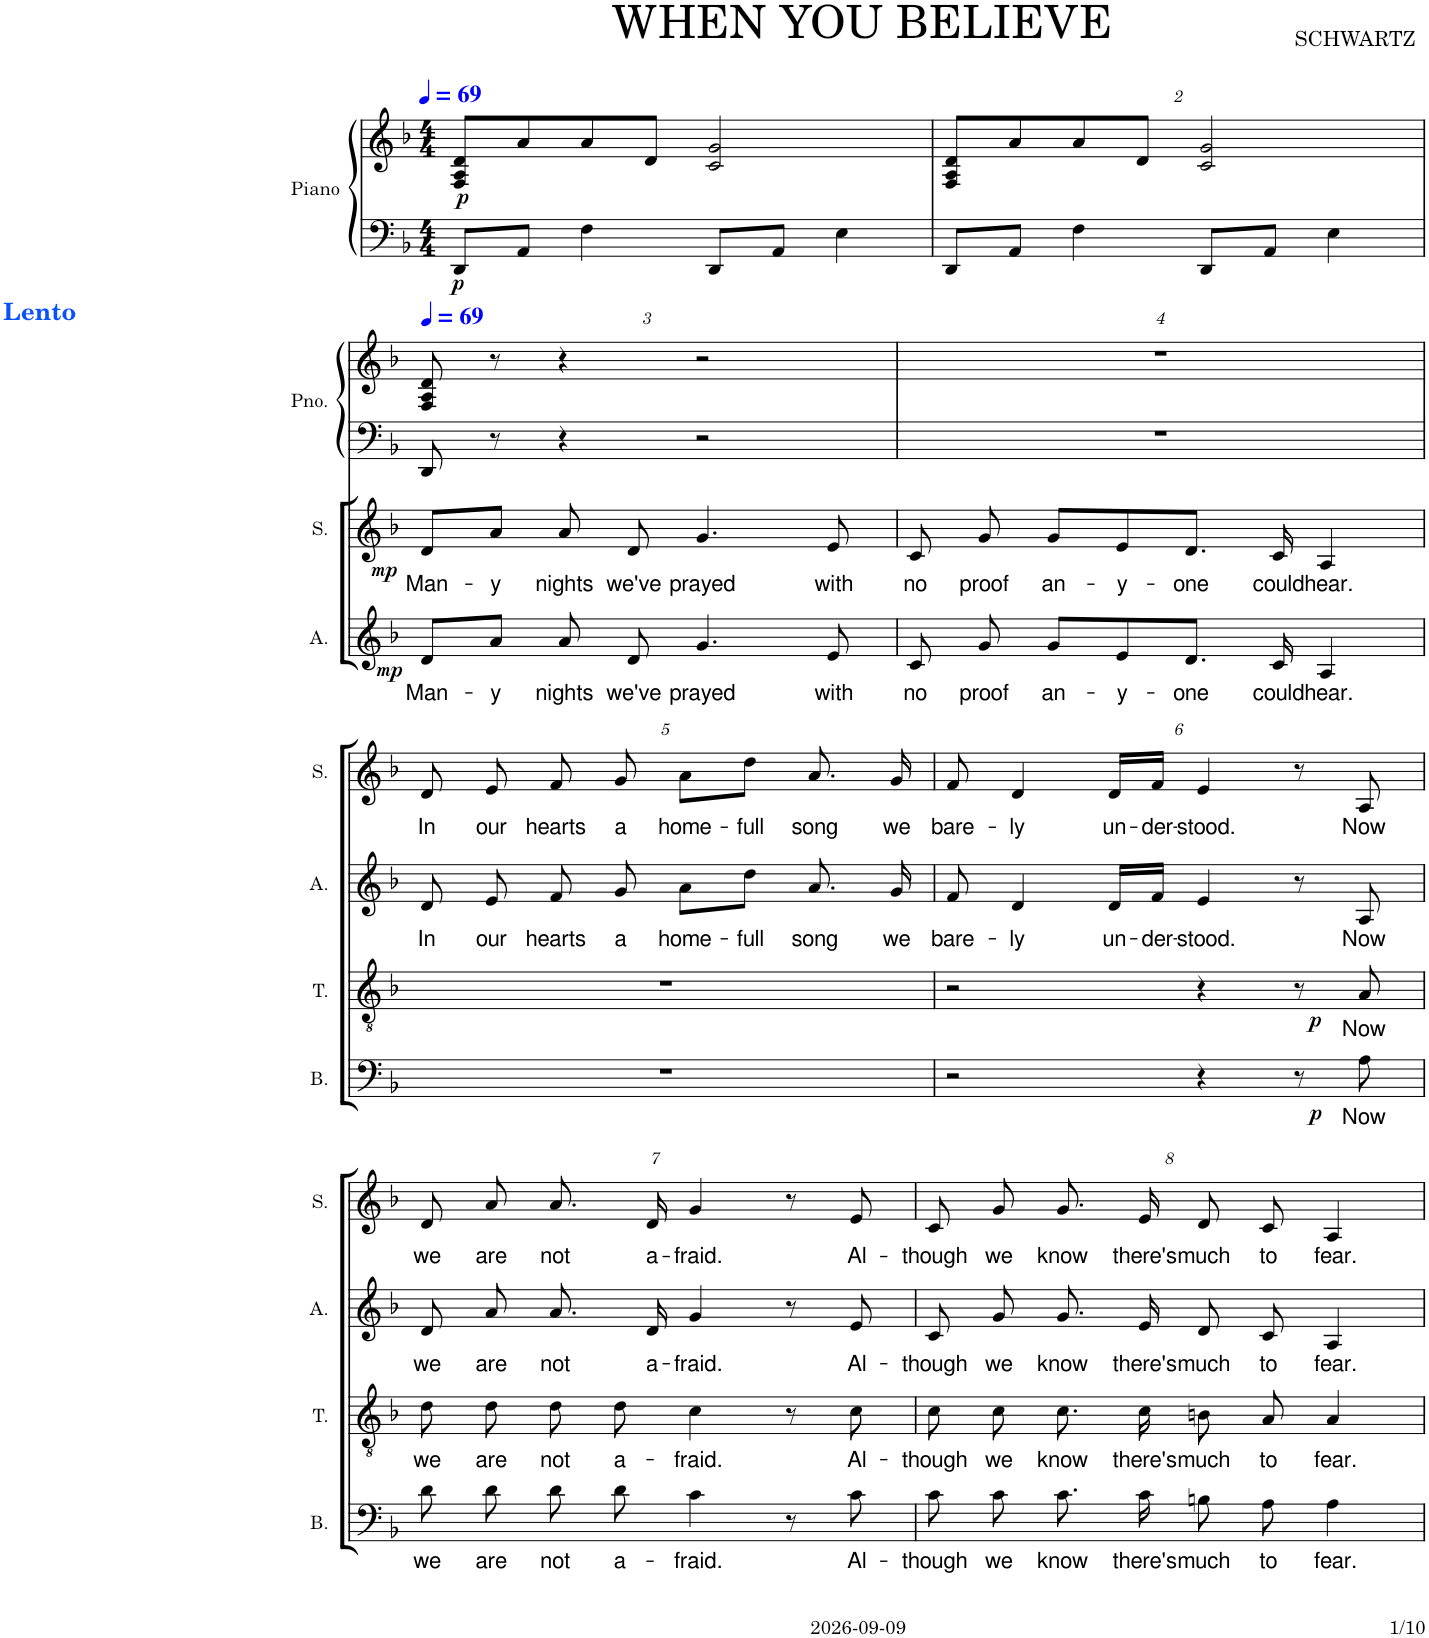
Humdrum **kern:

**kern	**text	**dynam	**kern	**text	**dynam	**kern	**text	**dynam	**kern	**text	**dynam	**kern	**kern	**dynam
*part5	*part5	*part5	*part4	*part4	*part4	*part3	*part3	*part3	*part2	*part2	*part2	*part1	*part1	*part1
*staff6	*staff6	*staff6	*staff5	*staff5	*staff5	*staff4	*staff4	*staff4	*staff3	*staff3	*staff3	*staff2	*staff1	*staff1/2
*I"Bass	*	*	*I"Tenor	*	*	*I"Alto	*	*	*I"Soprano	*	*	*I"Piano	*	*
*I'B.	*	*	*I'T.	*	*	*I'A.	*	*	*I'S.	*	*	*I'Pno.	*	*
*stria5	*	*	*stria5	*	*	*stria5	*	*	*stria5	*	*	*	*	*
*clefF4	*	*	*clefGv2	*	*	*clefG2	*	*	*clefG2	*	*	*clefF4	*clefG2	*
*k[b-]	*	*	*k[b-]	*	*	*k[b-]	*	*	*k[b-]	*	*	*k[b-]	*k[b-]	*
*M4/4	*	*	*M4/4	*	*	*M4/4	*	*	*M4/4	*	*	*M4/4	*M4/4	*
*MM69	*	*	*MM69	*	*	*MM69	*	*	*MM69	*	*	*MM69	*MM69	*
=1	=1	=1	=1	=1	=1	=1	=1	=1	=1	=1	=1	=1	=1	=1
!	!	!	!	!	!	!	!	!	!	!	!	!	!	!LO:DY:a=2
!	!	!	!	!	!	!	!	!	!	!	!	!	!	!LO:DY:n=1:b=2
1r	.	.	1r	.	.	1r	.	.	1r	.	.	8DD/L	8F/ 8A/ 8d/L	p p
.	.	.	.	.	.	.	.	.	.	.	.	8AA/J	8a/	.
.	.	.	.	.	.	.	.	.	.	.	.	4F\	8a/	.
.	.	.	.	.	.	.	.	.	.	.	.	.	8d/J	.
.	.	.	.	.	.	.	.	.	.	.	.	8DD/L	2c/ 2g/	.
.	.	.	.	.	.	.	.	.	.	.	.	8AA/J	.	.
.	.	.	.	.	.	.	.	.	.	.	.	4E\	.	.
=2	=2	=2	=2	=2	=2	=2	=2	=2	=2	=2	=2	=2	=2	=2
1r	.	.	1r	.	.	1r	.	.	1r	.	.	8DD/L	8F/ 8A/ 8d/L	.
.	.	.	.	.	.	.	.	.	.	.	.	8AA/J	8a/	.
.	.	.	.	.	.	.	.	.	.	.	.	4F\	8a/	.
.	.	.	.	.	.	.	.	.	.	.	.	.	8d/J	.
.	.	.	.	.	.	.	.	.	.	.	.	8DD/L	2c/ 2g/	.
.	.	.	.	.	.	.	.	.	.	.	.	8AA/J	.	.
.	.	.	.	.	.	.	.	.	.	.	.	4E\	.	.
!!LO:LB:g=z
=3	=3	=3	=3	=3	=3	=3	=3	=3	=3	=3	=3	=3	=3	=3
*	*	*	*	*	*	*	*	*	*	*	*	*	*MM69	*
!	!	!	!	!	!	!	!	!	!	!	!	!	!LO:TX:a:B:color=#0055FF:t=Lento	!
!	!	!	!	!	!	!	!LO:LY:b	!LO:DY:b	!	!LO:LY:b	!LO:DY:b	!	!	!
1r	.	.	1r	.	.	8d/L	Man-	mp	8d/L	Man-	mp	8DD/	8F/ 8A/ 8d/	.
!	!	!	!	!	!	!	!LO:LY:b	!	!	!LO:LY:b	!	!	!	!
.	.	.	.	.	.	8a/J	-y	.	8a/J	-y	.	8r	8r	.
!	!	!	!	!	!	!	!LO:LY:b	!	!	!LO:LY:b	!	!	!	!
.	.	.	.	.	.	8a/	nights	.	8a/	nights	.	4r	4r	.
!	!	!	!	!	!	!	!LO:LY:b	!	!	!LO:LY:b	!	!	!	!
.	.	.	.	.	.	8d/	we've	.	8d/	we've	.	.	.	.
!	!	!	!	!	!	!	!LO:LY:b	!	!	!LO:LY:b	!	!	!	!
.	.	.	.	.	.	4.g/	prayed	.	4.g/	prayed	.	2r	2r	.
!	!	!	!	!	!	!	!LO:LY:b	!	!	!LO:LY:b	!	!	!	!
.	.	.	.	.	.	8e/	with	.	8e/	with	.	.	.	.
=4	=4	=4	=4	=4	=4	=4	=4	=4	=4	=4	=4	=4	=4	=4
!	!	!	!	!	!	!	!LO:LY:b	!	!	!LO:LY:b	!	!	!	!
1r	.	.	1r	.	.	8c/	no	.	8c/	no	.	1r	1r	.
!	!	!	!	!	!	!	!LO:LY:b	!	!	!LO:LY:b	!	!	!	!
.	.	.	.	.	.	8g/	proof	.	8g/	proof	.	.	.	.
!	!	!	!	!	!	!	!LO:LY:b	!	!	!LO:LY:b	!	!	!	!
.	.	.	.	.	.	8g/L	an-	.	8g/L	an-	.	.	.	.
!	!	!	!	!	!	!	!LO:LY:b	!	!	!LO:LY:b	!	!	!	!
.	.	.	.	.	.	8e/	-y-	.	8e/	-y-	.	.	.	.
!	!	!	!	!	!	!	!LO:LY:b	!	!	!LO:LY:b	!	!	!	!
.	.	.	.	.	.	8.d/J	-one	.	8.d/J	-one	.	.	.	.
!	!	!	!	!	!	!	!LO:LY:b	!	!	!LO:LY:b	!	!	!	!
.	.	.	.	.	.	16c/	could	.	16c/	could	.	.	.	.
!	!	!	!	!	!	!	!LO:LY:b	!	!	!LO:LY:b	!	!	!	!
.	.	.	.	.	.	4A/	hear.	.	4A/	hear.	.	.	.	.
!!LO:LB:g=z
=5	=5	=5	=5	=5	=5	=5	=5	=5	=5	=5	=5	=5	=5	=5
!	!	!	!	!	!	!	!LO:LY:b	!	!	!LO:LY:b	!	!	!	!
1r	.	.	1r	.	.	8d/	In	.	8d/	In	.	1r	1r	.
!	!	!	!	!	!	!	!LO:LY:b	!	!	!LO:LY:b	!	!	!	!
.	.	.	.	.	.	8e/	our	.	8e/	our	.	.	.	.
!	!	!	!	!	!	!	!LO:LY:b	!	!	!LO:LY:b	!	!	!	!
.	.	.	.	.	.	8f/	hearts	.	8f/	hearts	.	.	.	.
!	!	!	!	!	!	!	!LO:LY:b	!	!	!LO:LY:b	!	!	!	!
.	.	.	.	.	.	8g/	a	.	8g/	a	.	.	.	.
!	!	!	!	!	!	!	!LO:LY:b	!	!	!LO:LY:b	!	!	!	!
.	.	.	.	.	.	8a\L	home-	.	8a\L	home-	.	.	.	.
!	!	!	!	!	!	!	!LO:LY:b	!	!	!LO:LY:b	!	!	!	!
.	.	.	.	.	.	8dd\J	-full	.	8dd\J	-full	.	.	.	.
!	!	!	!	!	!	!	!LO:LY:b	!	!	!LO:LY:b	!	!	!	!
.	.	.	.	.	.	8.a/	song	.	8.a/	song	.	.	.	.
!	!	!	!	!	!	!	!LO:LY:b	!	!	!LO:LY:b	!	!	!	!
.	.	.	.	.	.	16g/	we	.	16g/	we	.	.	.	.
=6	=6	=6	=6	=6	=6	=6	=6	=6	=6	=6	=6	=6	=6	=6
!	!	!	!	!	!	!	!LO:LY:b	!	!	!LO:LY:b	!	!	!	!
2r	.	.	2r	.	.	8f/	bare-	.	8f/	bare-	.	1r	1r	.
!	!	!	!	!	!	!	!LO:LY:b	!	!	!LO:LY:b	!	!	!	!
.	.	.	.	.	.	4d/	-ly	.	4d/	-ly	.	.	.	.
!	!	!	!	!	!	!	!LO:LY:b	!	!	!LO:LY:b	!	!	!	!
.	.	.	.	.	.	16d/LL	un-	.	16d/LL	un-	.	.	.	.
!	!	!	!	!	!	!	!LO:LY:b	!	!	!LO:LY:b	!	!	!	!
.	.	.	.	.	.	16f/JJ	-der-	.	16f/JJ	-der-	.	.	.	.
!	!	!	!	!	!	!	!LO:LY:b	!	!	!LO:LY:b	!	!	!	!
4r	.	.	4r	.	.	4e/	-stood.	.	4e/	-stood.	.	.	.	.
8r	.	.	8r	.	.	8r	.	.	8r	.	.	.	.	.
!	!LO:LY:b	!LO:DY:b	!	!LO:LY:b	!LO:DY:b	!	!LO:LY:b	!	!	!LO:LY:b	!	!	!	!
8A\	Now	p	8A/	Now	p	8A/	Now	.	8A/	Now	.	.	.	.
!!LO:LB:g=z
=7	=7	=7	=7	=7	=7	=7	=7	=7	=7	=7	=7	=7	=7	=7
!	!LO:LY:b	!	!	!LO:LY:b	!	!	!LO:LY:b	!	!	!LO:LY:b	!	!	!	!
8d\L	we	.	8d\L	we	.	8d/	we	.	8d/	we	.	1r	1r	.
!	!LO:LY:b	!	!	!LO:LY:b	!	!	!LO:LY:b	!	!	!LO:LY:b	!	!	!	!
8d\J	are	.	8d\J	are	.	8a/	are	.	8a/	are	.	.	.	.
!	!LO:LY:b	!	!	!LO:LY:b	!	!	!LO:LY:b	!	!	!LO:LY:b	!	!	!	!
8d\L	not	.	8d\L	not	.	8.a/	not	.	8.a/	not	.	.	.	.
!	!LO:LY:b	!	!	!LO:LY:b	!	!	!	!	!	!	!	!	!	!
8d\J	a-	.	8d\J	a-	.	.	.	.	.	.	.	.	.	.
!	!	!	!	!	!	!	!LO:LY:b	!	!	!LO:LY:b	!	!	!	!
.	.	.	.	.	.	16d/	a-	.	16d/	a-	.	.	.	.
!	!LO:LY:b	!	!	!LO:LY:b	!	!	!LO:LY:b	!	!	!LO:LY:b	!	!	!	!
4c\	-fraid.	.	4c\	-fraid.	.	4g/	-fraid.	.	4g/	-fraid.	.	.	.	.
8r	.	.	8r	.	.	8r	.	.	8r	.	.	.	.	.
!	!LO:LY:b	!	!	!LO:LY:b	!	!	!LO:LY:b	!	!	!LO:LY:b	!	!	!	!
8c\	Al-	.	8c\	Al-	.	8e/	Al-	.	8e/	Al-	.	.	.	.
=8	=8	=8	=8	=8	=8	=8	=8	=8	=8	=8	=8	=8	=8	=8
!	!LO:LY:b	!	!	!LO:LY:b	!	!	!LO:LY:b	!	!	!LO:LY:b	!	!	!	!
8c\L	-though	.	8c\L	-though	.	8c/	-though	.	8c/	-though	.	1r	1r	.
!	!LO:LY:b	!	!	!LO:LY:b	!	!	!LO:LY:b	!	!	!LO:LY:b	!	!	!	!
8c\J	we	.	8c\J	we	.	8g/	we	.	8g/	we	.	.	.	.
!	!LO:LY:b	!	!	!LO:LY:b	!	!	!LO:LY:b	!	!	!LO:LY:b	!	!	!	!
8.c\L	know	.	8.c\L	know	.	8.g/	know	.	8.g/	know	.	.	.	.
!	!LO:LY:b	!	!	!LO:LY:b	!	!	!LO:LY:b	!	!	!LO:LY:b	!	!	!	!
16c\Jk	there's	.	16c\Jk	there's	.	16e/	there's	.	16e/	there's	.	.	.	.
!	!LO:LY:b	!	!	!LO:LY:b	!	!	!LO:LY:b	!	!	!LO:LY:b	!	!	!	!
8Bn\L	much	.	8Bn/L	much	.	8d/	much	.	8d/	much	.	.	.	.
!	!LO:LY:b	!	!	!LO:LY:b	!	!	!LO:LY:b	!	!	!LO:LY:b	!	!	!	!
8A\J	to	.	8A/J	to	.	8c/	to	.	8c/	to	.	.	.	.
!	!LO:LY:b	!	!	!LO:LY:b	!	!	!LO:LY:b	!	!	!LO:LY:b	!	!	!	!
4A\	fear.	.	4A/	fear.	.	4A/	fear.	.	4A/	fear.	.	.	.	.
=	=	=	=	=	=	=	=	=	=	=	=	=	=	=
*-	*-	*-	*-	*-	*-	*-	*-	*-	*-	*-	*-	*-	*-	*-
